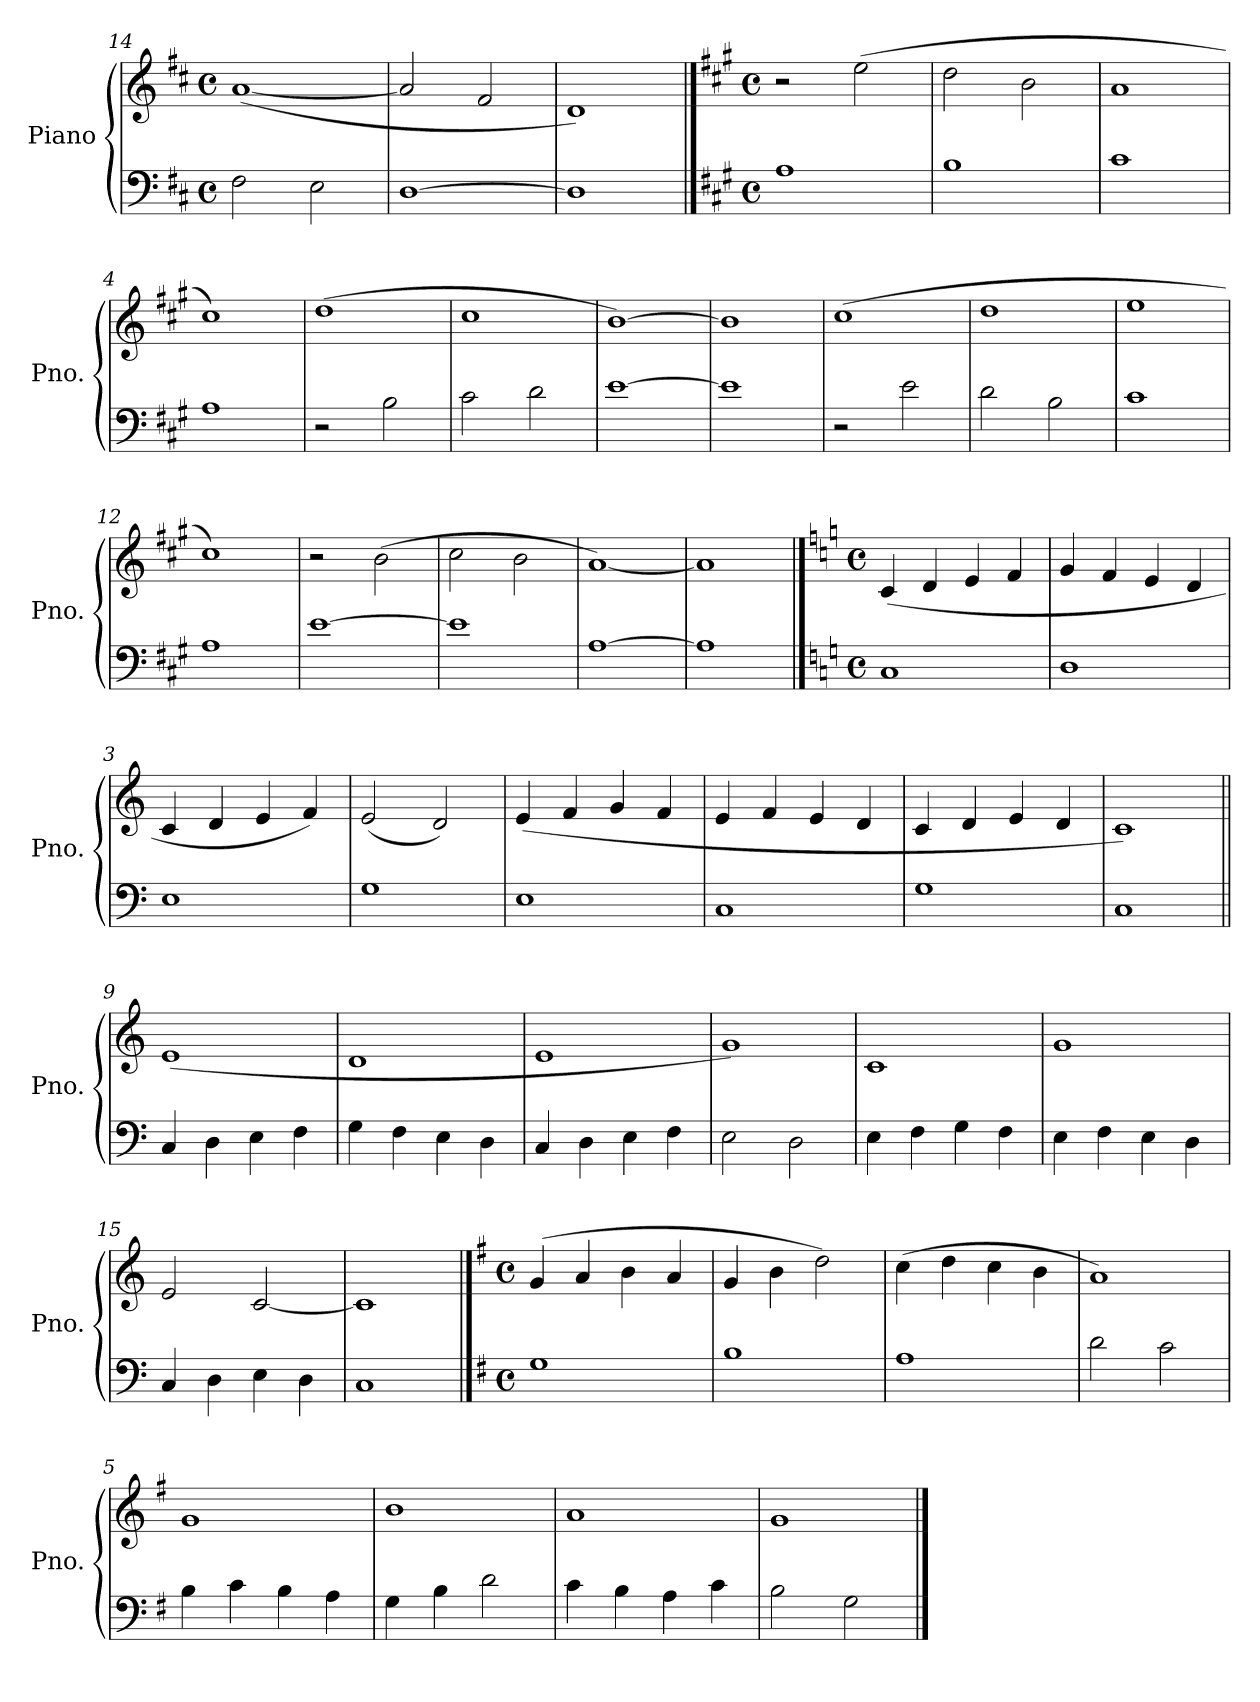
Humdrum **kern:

**kern	**kern
*part1	*part1
*staff2	*staff1
*I"Piano	*
*I'Pno.	*
*clefF4	*clefG2
*k[f#c#]	*k[f#c#]
*M4/4	*M4/4
*met(c)	*met(c)
=14	=14
2F#\	(>[1a
2E\	.
=15	=15
[1D	2a/]
.	2f#/
=16	=16
1D]	1d)
!!LO:LB:g=z
==1	==1
*k[f#c#g#]	*k[f#c#g#]
*M4/4	*M4/4
*met(c)	*met(c)
1A<	2r
.	(>2ee\
=2	=2
1B	2dd\
.	2b\
=3	=3
1c#	1a
=4	=4
1A	1cc#)
=5	=5
2r	(>1dd
2B<\	.
=6	=6
2c#\	1cc#
2d\	.
=7	=7
[1e	[1b)
=8	=8
1e]	1b]
!!LO:LB:g=z
=9	=9
2r	(>1cc#
2e\	.
=10	=10
2d\	1dd
2B\	.
=11	=11
1c#	1ee
=12	=12
1A	1cc#)
=13	=13
[1e	2r
.	(>2b\
=14	=14
1e]	2cc#\
.	2b\
=15	=15
[1A	[1a)
=16	=16
1A]	1a]
!!LO:LB:g=z
==1	==1
*k[]	*k[]
*M4/4	*M4/4
*met(c)	*met(c)
1C<	(<4c/
.	4d/
.	4e/
.	4f/
=2	=2
1D	4g/
.	4f/
.	4e/
.	4d/
=3	=3
1E	4c/
.	4d/
.	4e/
.	4f/)
=4	=4
1G<	(<2e/
.	2d/)
=5	=5
1E<	(<4e/
.	4f/
.	4g/
.	4f/
!!LO:LB:g=z
=6	=6
1C<	4e/
.	4f/
.	4e/
.	4d/
=7	=7
1G<	4c/
.	4d/
.	4e/
.	4d/
=8	=8
1C<	1c)
=9||	=9||
4C/	(<1e
4D\	.
4E\	.
4F\	.
=10	=10
4G\	1d
4F\	.
4E\	.
4D\	.
=11	=11
4C/	1e
4D\	.
4E\	.
4F\	.
!!LO:LB:g=z
=12	=12
2E\	1g)
2D\	.
=13	=13
4E\	1c
4F\	.
4G\	.
4F\	.
=14	=14
4E\	1g
4F\	.
4E\	.
4D\	.
=15	=15
4C/	2e/
4D\	.
4E\	[2c/
4D\	.
=16	=16
1C	1c]
!!LO:PB:g=z
==1	==1
*k[f#]	*k[f#]
*M4/4	*M4/4
*met(c)	*met(c)
1G<	(>4g/
.	4a/
.	4b\
.	4a/
=2	=2
1B	4g/
.	4b\
.	2dd\)
=3	=3
1A<	(>4cc\
.	4dd\
.	4cc\
.	4b\
=4	=4
2d<\	1a)
2c\	.
!!LO:LB:g=z
=5	=5
4B\	1g
4c\	.
4B\	.
4A\	.
=6	=6
4G<\	1b
4B<\	.
2d<\	.
=7	=7
4c\	1a
4B\	.
4A\	.
4c<\	.
=8	=8
2B\	1g
2G\	.
==	==
*-	*-
